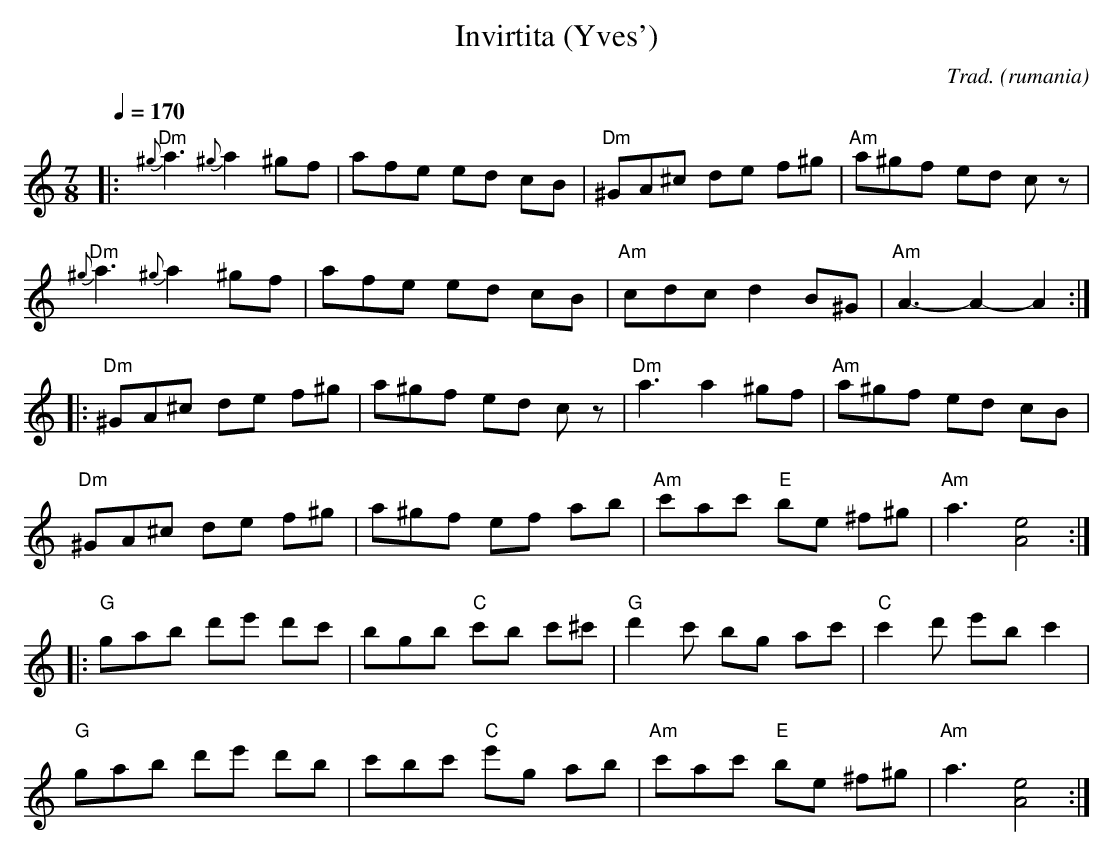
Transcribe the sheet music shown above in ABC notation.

X:1
T: Invirtita (Yves')
O:rumania
C: Trad.
M: 7/8
L: 1/8
Q: 2/8=170
K: C
|:"Dm" {^g}a3 {^g}a2 ^gf | afe ed cB |"Dm" ^GA^c de f^g |"Am" a^gf ed cz |
"Dm" {^g}a3 {^g}a2 ^gf | afe ed cB |"Am" cdc d2 B^G |"Am" A3-A2-A2 :|
|:"Dm" ^GA^c de f^g | a^gf ed cz |"Dm" a3 a2 ^gf |"Am"a^gf ed cB |
"Dm" ^GA^c de f^g | a^gf ef ab |"Am" c'ac' "E"be ^f^g |"Am"a3 [e4A4] :|
|:"G" gab d'e' d'c' | bgb "C"c'b c'^c' |"G"d'2c' bg ac' |"C"c'2d' e'b c'2 |
"G" gab d'e' d'b | c'bc' "C"e'g ab |"Am"c'ac' "E"be ^f^g |"Am"a3 [e4A4] :|
